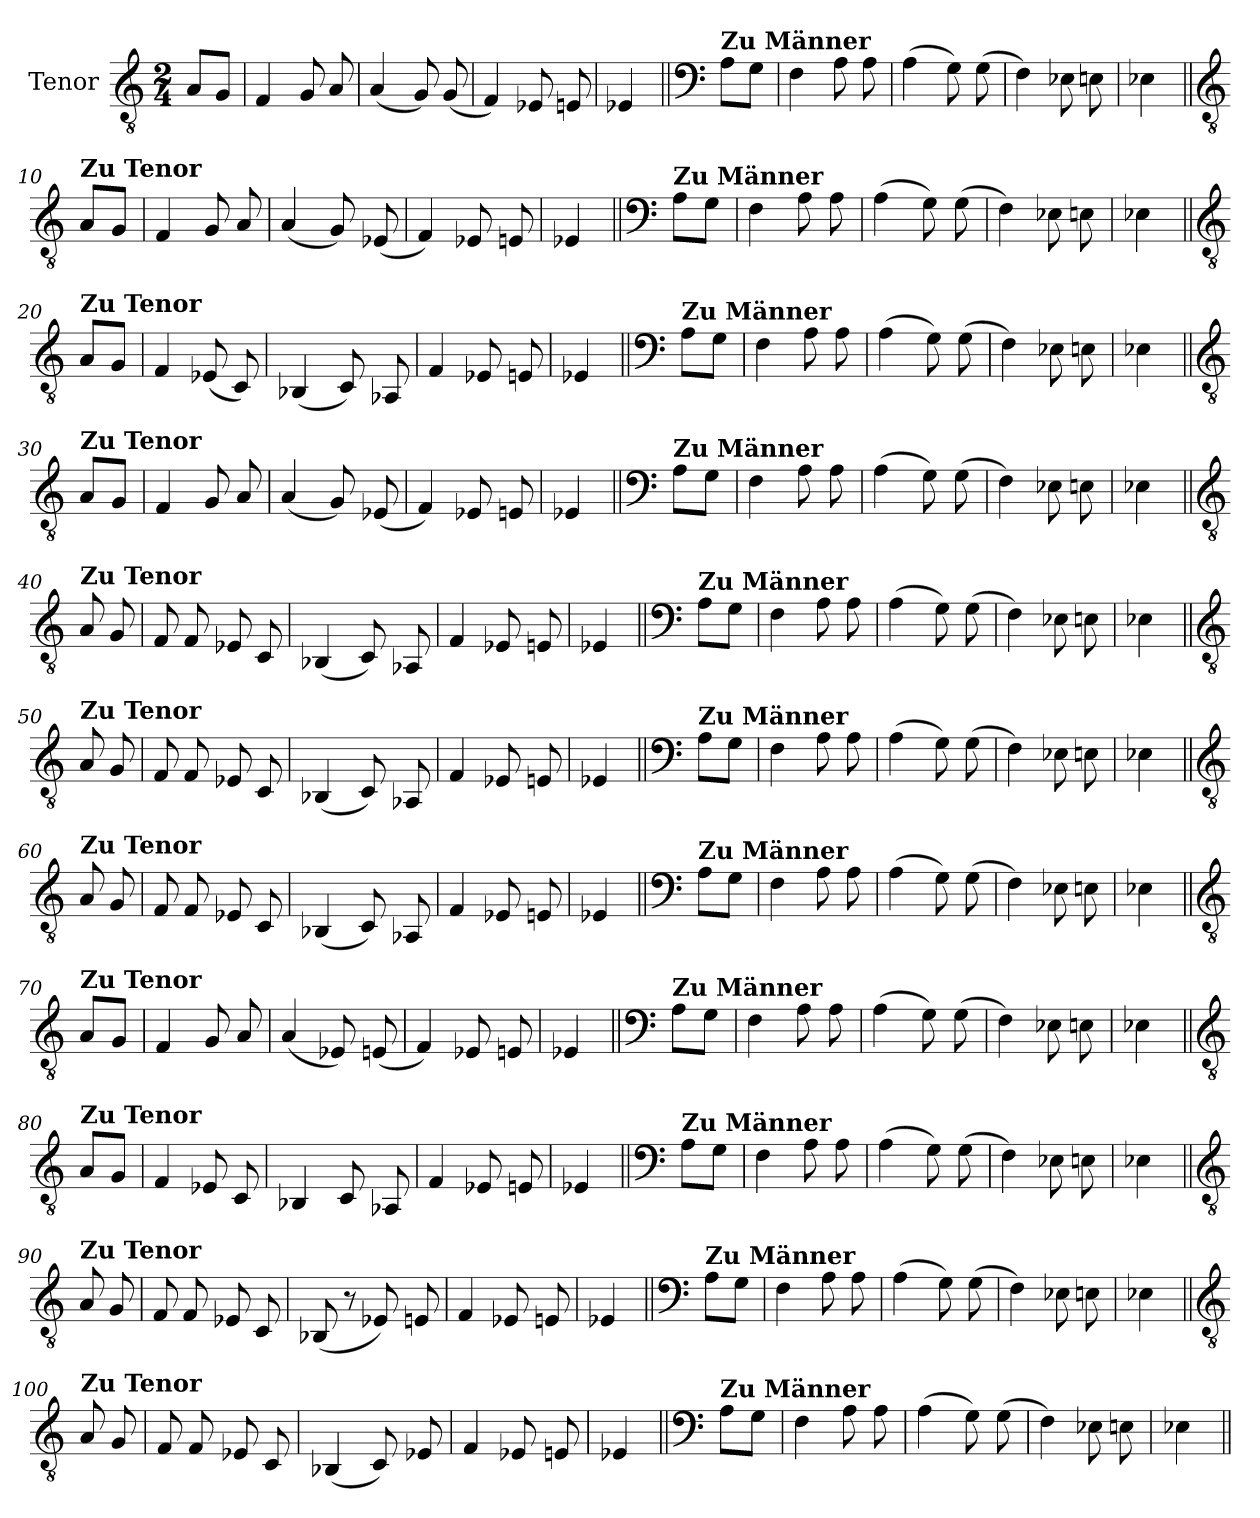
**kern
*part1
*staff1
*I"Tenor
*I'T.
*clefGv2
*k[]
*M2/4
=
8A/L
8G/J
=1
4F/
8G/
8A/
=2
(<4A/
8G/)
(<8G/
=3
4F/)
8E-X/
8En/
=4
4E-X/
=5||
*clefF4
!LO:TX:a:B:t=Zu Männer
8A\L
8G\J
=6
4F\
8A\
8A\
=7
(>4A\
8G\)
(>8G\
=8
4F\)
8E-X\
8En\
!!LO:LB:g=z
=9
4E-X\
=10||
*clefGv2
!LO:TX:a:B:t=Zu Tenor
8A/L
8G/J
=11
4F/
8G/
8A/
=12
(<4A/
8G/)
(<8E-X/
=13
4F/)
8E-X/
8En/
=14
4E-X/
=15||
*clefF4
!LO:TX:a:B:t=Zu Männer
8A\L
8G\J
=16
4F\
8A\
8A\
=17
(>4A\
8G\)
(>8G\
=18
4F\)
8E-X\
8En\
!!LO:LB:g=z
=19
4E-X\
=20||
*clefGv2
!LO:TX:a:B:t=Zu Tenor
8A/L
8G/J
=21
4F/
(<8E-X/
8C/)
=22
(<4BB-X/
8C/)
8AA-X/
=23
4F/
8E-X/
8En/
=24
4E-X/
=25||
*clefF4
!LO:TX:a:B:t=Zu Männer
8A\L
8G\J
=26
4F\
8A\
8A\
=27
(>4A\
8G\)
(>8G\
=28
4F\)
8E-X\
8En\
!!LO:LB:g=z
=29
4E-X\
=30||
*clefGv2
!LO:TX:a:B:t=Zu Tenor
8A/L
8G/J
=31
4F/
8G/
8A/
=32
(<4A/
8G/)
(<8E-X/
=33
4F/)
8E-X/
8En/
=34
4E-X/
=35||
*clefF4
!LO:TX:a:B:t=Zu Männer
8A\L
8G\J
=36
4F\
8A\
8A\
=37
(>4A\
8G\)
(>8G\
=38
4F\)
8E-X\
8En\
!!LO:LB:g=z
=39
4E-X\
=40||
*clefGv2
!LO:TX:a:B:t=Zu Tenor
8A/
8G/
=41
8F/
8F/
8E-X/
8C/
=42
(<4BB-X/
8C/)
8AA-X/
=43
4F/
8E-X/
8En/
=44
4E-X/
=45||
*clefF4
!LO:TX:a:B:t=Zu Männer
8A\L
8G\J
=46
4F\
8A\
8A\
=47
(>4A\
8G\)
(>8G\
!!LO:LB:g=z
=48
4F\)
8E-X\
8En\
=49
4E-X\
=50||
*clefGv2
!LO:TX:a:B:t=Zu Tenor
8A/
8G/
=51
8F/
8F/
8E-X/
8C/
=52
(<4BB-X/
8C/)
8AA-X/
=53
4F/
8E-X/
8En/
=54
4E-X/
=55||
*clefF4
!LO:TX:a:B:t=Zu Männer
8A\L
8G\J
=56
4F\
8A\
8A\
=57
(>4A\
8G\)
(>8G\
!!LO:LB:g=z
=58
4F\)
8E-X\
8En\
=59
4E-X\
=60||
*clefGv2
!LO:TX:a:B:t=Zu Tenor
8A/
8G/
=61
8F/
8F/
8E-X/
8C/
=62
(<4BB-X/
8C/)
8AA-X/
=63
4F/
8E-X/
8En/
=64
4E-X/
=65||
*clefF4
!LO:TX:a:B:t=Zu Männer
8A\L
8G\J
=66
4F\
8A\
8A\
=67
(>4A\
8G\)
(>8G\
!!LO:LB:g=z
=68
4F\)
8E-X\
8En\
=69
4E-X\
=70||
*clefGv2
!LO:TX:a:B:t=Zu Tenor
8A/L
8G/J
=71
4F/
8G/
8A/
=72
(<4A/
8E-X/)
(<8En/
=73
4F/)
8E-X/
8En/
=74
4E-X/
=75||
*clefF4
!LO:TX:a:B:t=Zu Männer
8A\L
8G\J
=76
4F\
8A\
8A\
=77
(>4A\
8G\)
(>8G\
!!LO:LB:g=z
=78
4F\)
8E-X\
8En\
=79
4E-X\
=80||
*clefGv2
!LO:TX:a:B:t=Zu Tenor
8A/L
8G/J
=81
4F/
8E-X/
8C/
=82
4BB-X/
8C/
8AA-X/
=83
4F/
8E-X/
8En/
=84
4E-X/
=85||
*clefF4
!LO:TX:a:B:t=Zu Männer
8A\L
8G\J
=86
4F\
8A\
8A\
=87
(>4A\
8G\)
(>8G\
!!LO:LB:g=z
=88
4F\)
8E-X\
8En\
=89
4E-X\
=90||
*clefGv2
!LO:TX:a:B:t=Zu Tenor
8A/
8G/
=91
8F/
8F/
8E-X/
8C/
=92
(<8BB-X/
8r
8E-X/)
8En/
=93
4F/
8E-X/
8En/
=94
4E-X/
=95||
*clefF4
!LO:TX:a:B:t=Zu Männer
8A\L
8G\J
=96
4F\
8A\
8A\
!!LO:LB:g=z
=97
(>4A\
8G\)
(>8G\
=98
4F\)
8E-X\
8En\
=99
4E-X\
=100||
*clefGv2
!LO:TX:a:B:t=Zu Tenor
8A/
8G/
=101
8F/
8F/
8E-X/
8C/
=102
(<4BB-X/
8C/)
8E-X/
=103
4F/
8E-X/
8En/
=104
4E-X/
=105||
*clefF4
!LO:TX:a:B:t=Zu Männer
8A\L
8G\J
=106
4F\
8A\
8A\
!!LO:PB:g=z
=107
(>4A\
8G\)
(>8G\
=108
4F\)
8E-X\
8En\
=109
4E-X\
=||
*-
